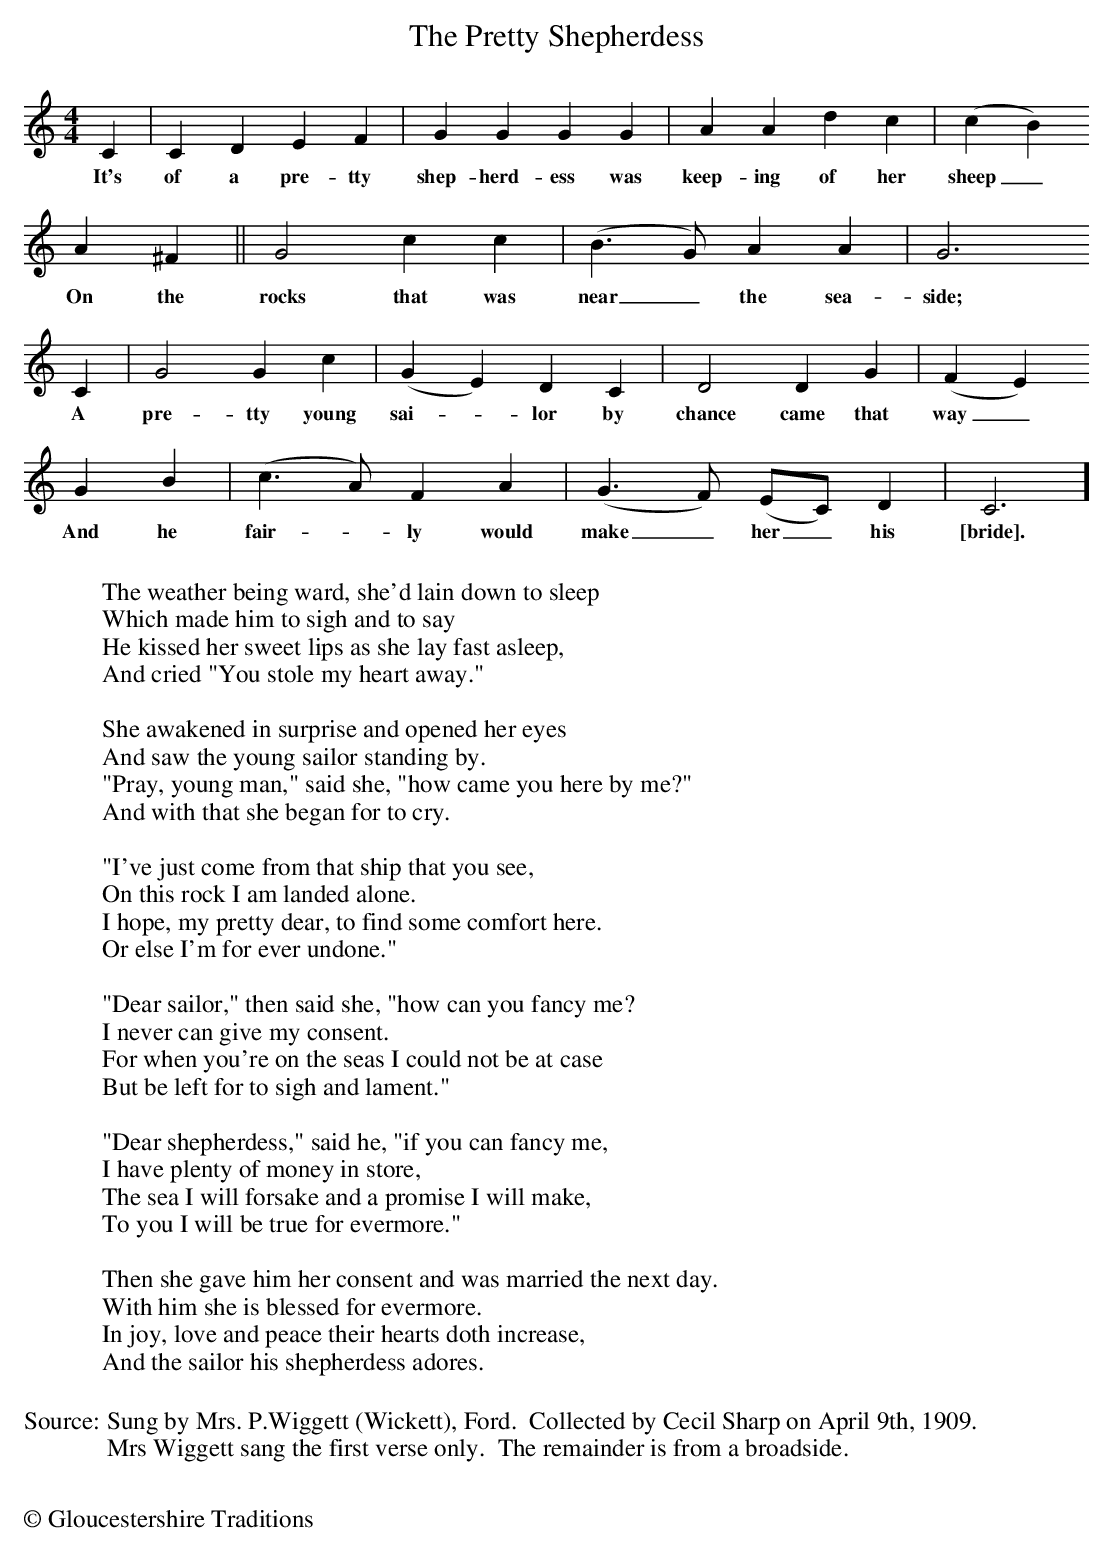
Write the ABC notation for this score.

X:1
T:The Pretty Shepherdess
M:4/4
L:1/4
K:Cmaj
C | CDEF | GGGG | AAdc | (cB)
w:It's of a pre-tty shep-herd-ess was keep-ing of her sheep_
A^F || G2cc | (B3/2G/2)AA | G3
w:On the rocks that was near_ the sea-side;
C | G2Gc | (GE)DC | D2DG | (FE)
w:A pre-tty young sai--lor by chance came that way_
GB | (c3/2A/2)FA | (G3/2F/2) (E/2C/2)D | C3]
w:And he fair--ly would make_ her_ his [bride].
W:
W:The weather being ward, she'd lain down to sleep
W:Which made him to sigh and to say
W:He kissed her sweet lips as she lay fast asleep,
W:And cried "You stole my heart away."
W:
W:She awakened in surprise and opened her eyes
W:And saw the young sailor standing by.
W:"Pray, young man," said she, "how came you here by me?"
W:And with that she began for to cry.
W:
W:"I've just come from that ship that you see,
W:On this rock I am landed alone.
W:I hope, my pretty dear, to find some comfort here.
W:Or else I'm for ever undone."
W:
W:"Dear sailor," then said she, "how can you fancy me?
W:I never can give my consent.
W:For when you're on the seas I could not be at case
W:But be left for to sigh and lament."
W:
W:"Dear shepherdess," said he, "if you can fancy me,
W:I have plenty of money in store,
W:The sea I will forsake and a promise I will make,
W:To you I will be true for evermore."
W:
W:Then she gave him her consent and was married the next day.
W:With him she is blessed for evermore.
W:In joy, love and peace their hearts doth increase,
W:And the sailor his shepherdess adores.
W:
